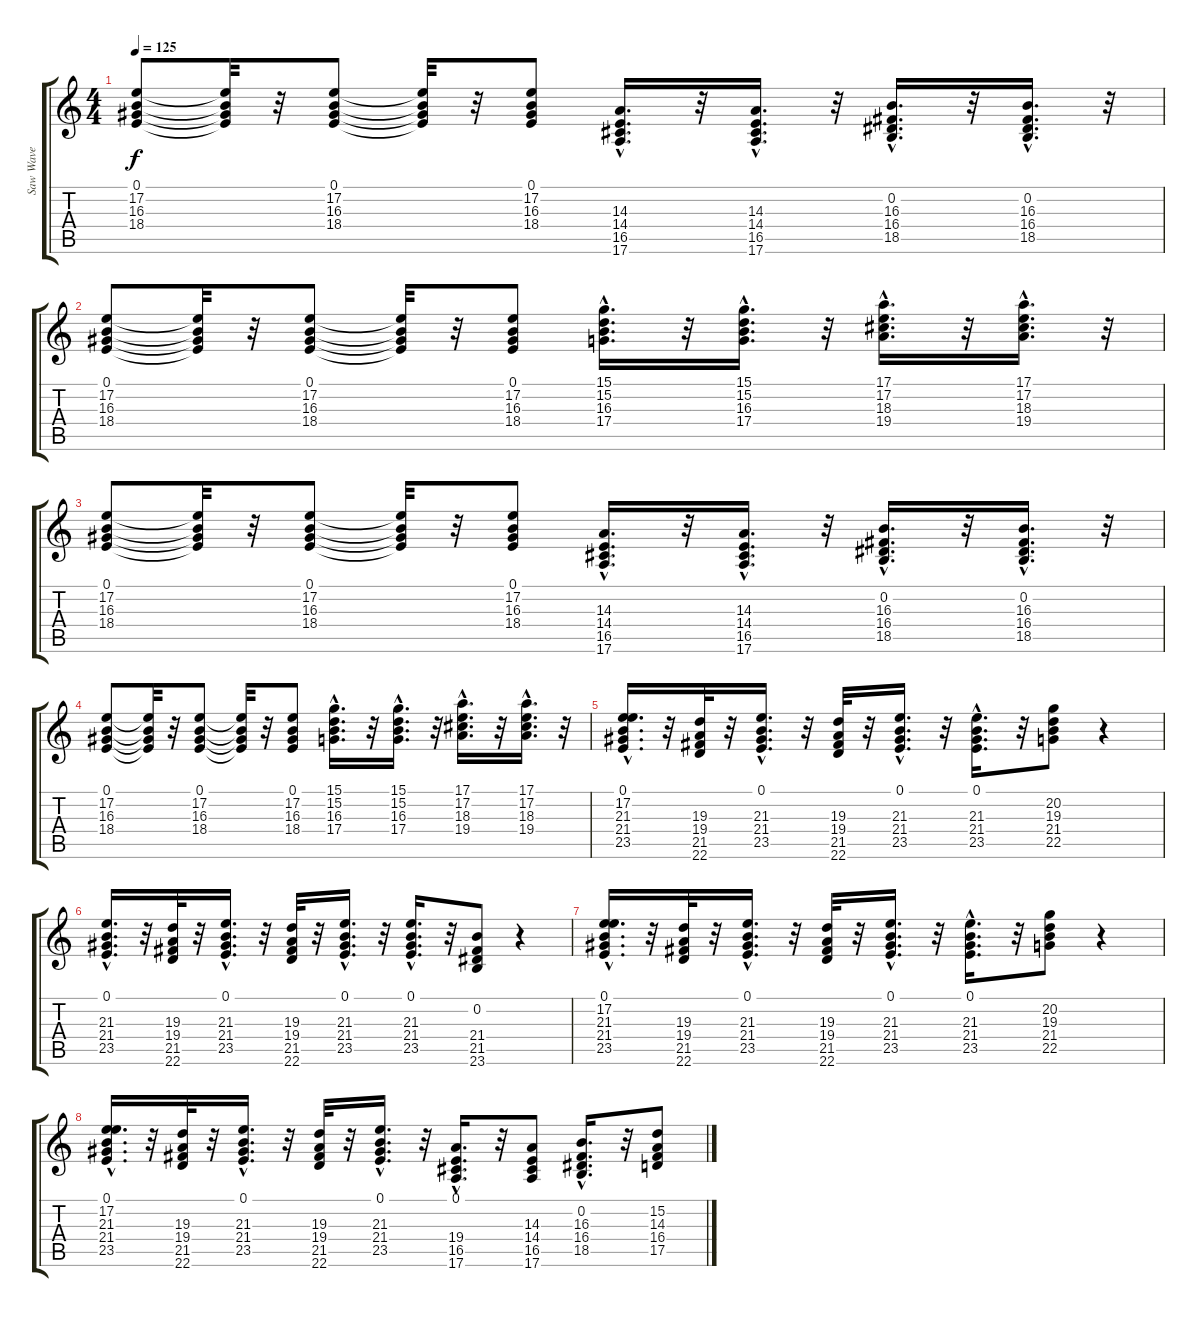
\track ("Saw Wave" "Saw Wave") {instrument lead2sawtooth}
\staff {score tabs}
\tuning (E4 B3 G3 D3 A2 E2) {hide}
\ts (4 4)
\tempo 125
\clef g2
\ks c
(0.1 17.2 16.3 18.4).8{dy f} (0.1{t} 17.2{t} 16.3{t} 18.4{t}).32 r.32 (0.1 17.2 16.3 18.4).8 (0.1{t} 17.2{t} 16.3{t} 18.4{t}).32 r.32 (0.1 17.2 16.3 18.4).8 (14.3{hac} 14.4{hac} 16.5{hac} 17.6{hac}).16{d} r.32 (14.3{hac} 14.4{hac} 16.5{hac} 17.6{hac}).16{d} r.32 (0.2{hac} 16.3{hac} 16.4{hac} 18.5{hac}).16{d} r.32 (0.2{hac} 16.3{hac} 16.4{hac} 18.5{hac}).16{d} r.32 |
(0.1 17.2 16.3 18.4).8 (0.1{t} 17.2{t} 16.3{t} 18.4{t}).32 r.32 (0.1 17.2 16.3 18.4).8 (0.1{t} 17.2{t} 16.3{t} 18.4{t}).32 r.32 (0.1 17.2 16.3 18.4).8 (15.1{hac} 15.2{hac} 16.3{hac} 17.4{hac}).16{d} r.32 (15.1{hac} 15.2{hac} 16.3{hac} 17.4{hac}).16{d} r.32 (17.1{hac} 17.2{hac} 18.3{hac} 19.4{hac}).16{d} r.32 (17.1{hac} 17.2{hac} 18.3{hac} 19.4{hac}).16{d} r.32 |
(0.1 17.2 16.3 18.4).8 (0.1{t} 17.2{t} 16.3{t} 18.4{t}).32 r.32 (0.1 17.2 16.3 18.4).8 (0.1{t} 17.2{t} 16.3{t} 18.4{t}).32 r.32 (0.1 17.2 16.3 18.4).8 (14.3{hac} 14.4{hac} 16.5{hac} 17.6{hac}).16{d} r.32 (14.3{hac} 14.4{hac} 16.5{hac} 17.6{hac}).16{d} r.32 (0.2{hac} 16.3{hac} 16.4{hac} 18.5{hac}).16{d} r.32 (0.2{hac} 16.3{hac} 16.4{hac} 18.5{hac}).16{d} r.32 |
(0.1 17.2 16.3 18.4).8 (0.1{t} 17.2{t} 16.3{t} 18.4{t}).32 r.32 (0.1 17.2 16.3 18.4).8 (0.1{t} 17.2{t} 16.3{t} 18.4{t}).32 r.32 (0.1 17.2 16.3 18.4).8 (15.1{hac} 15.2{hac} 16.3{hac} 17.4{hac}).16{d} r.32 (15.1{hac} 15.2{hac} 16.3{hac} 17.4{hac}).16{d} r.32 (17.1{hac} 17.2{hac} 18.3{hac} 19.4{hac}).16{d} r.32 (17.1{hac} 17.2{hac} 18.3{hac} 19.4{hac}).16{d} r.32 |
(0.1{hac} 17.2{hac} 21.3{hac} 21.4{hac} 23.5{hac}).16{d} r.32 (19.3 19.4 21.5 22.6).32 r.32 (0.1{hac} 21.3{hac} 21.4{hac} 23.5{hac}).16{d} r.32 (19.3 19.4 21.5 22.6).32 r.32 (0.1{hac} 21.3{hac} 21.4{hac} 23.5{hac}).16{d} r.32 (0.1{hac} 21.3{hac} 21.4{hac} 23.5{hac}).16{d} r.32 (20.2 19.3 21.4 22.5).8 r.4 |
(0.1{hac} 21.3{hac} 21.4{hac} 23.5{hac}).16{d} r.32 (19.3 19.4 21.5 22.6).32 r.32 (0.1{hac} 21.3{hac} 21.4{hac} 23.5{hac}).16{d} r.32 (19.3 19.4 21.5 22.6).32 r.32 (0.1{hac} 21.3{hac} 21.4{hac} 23.5{hac}).16{d} r.32 (0.1{hac} 21.3{hac} 21.4{hac} 23.5{hac}).16{d} r.32 (0.2 21.4 21.5 23.6).8 r.4 |
(0.1{hac} 17.2{hac} 21.3{hac} 21.4{hac} 23.5{hac}).16{d} r.32 (19.3 19.4 21.5 22.6).32 r.32 (0.1{hac} 21.3{hac} 21.4{hac} 23.5{hac}).16{d} r.32 (19.3 19.4 21.5 22.6).32 r.32 (0.1{hac} 21.3{hac} 21.4{hac} 23.5{hac}).16{d} r.32 (0.1{hac} 21.3{hac} 21.4{hac} 23.5{hac}).16{d} r.32 (20.2 19.3 21.4 22.5).8 r.4 |
(0.1{hac} 17.2{hac} 21.3{hac} 21.4{hac} 23.5{hac}).16{d} r.32 (19.3 19.4 21.5 22.6).32 r.32 (0.1{hac} 21.3{hac} 21.4{hac} 23.5{hac}).16{d} r.32 (19.3 19.4 21.5 22.6).32 r.32 (0.1{hac} 21.3{hac} 21.4{hac} 23.5{hac}).16{d} r.32 (0.1{hac} 19.4{hac} 16.5{hac} 17.6{hac}).16{d} r.32 (14.3 14.4 16.5 17.6).8 (0.2{hac} 16.3{hac} 16.4{hac} 18.5{hac}).16{d} r.32 (15.2 14.3 16.4 17.5).8
